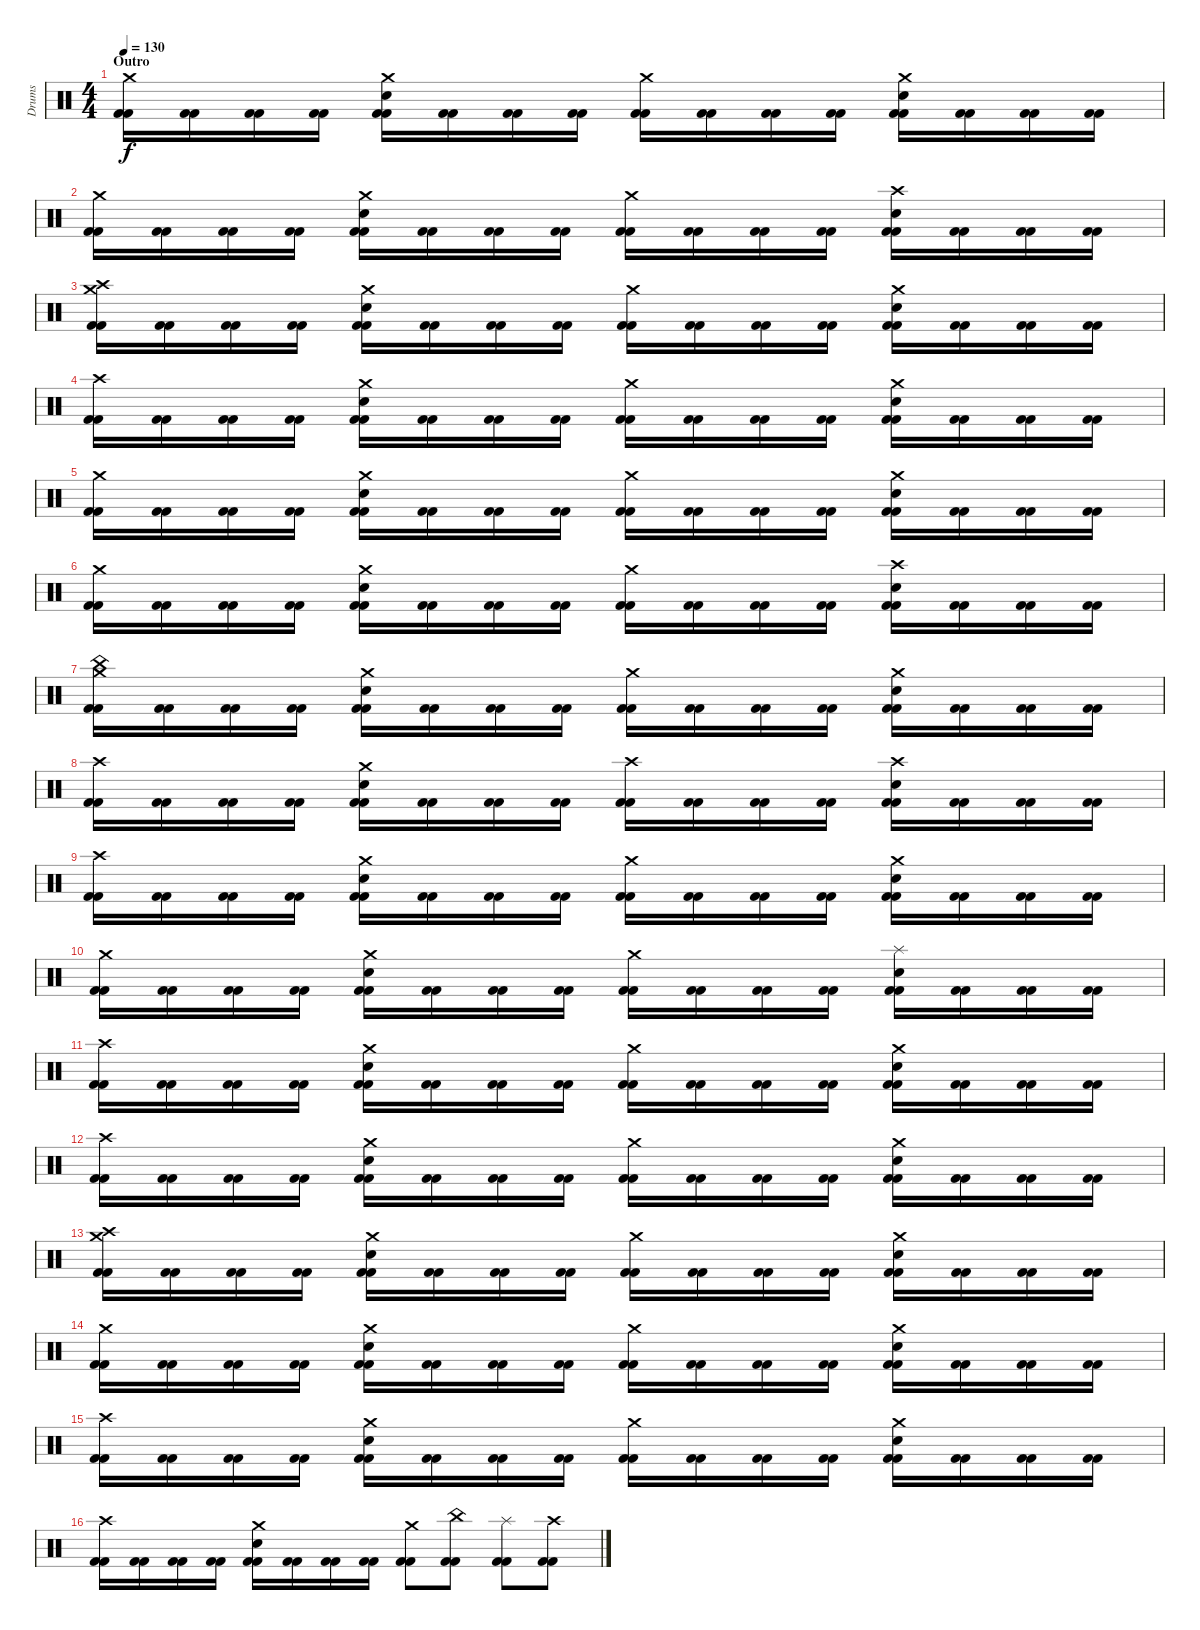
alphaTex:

\track ("Drums" "Drums") {instrument percussion}
\staff {score}
\articulation defaults
\ts (4 4)
\section ("" "Outro")
\tempo 130
\clef neutral
\ks c
("Crash medium (hit)" "Kick (hit) 2" "Kick (hit) 2").16{dy f} ("Kick (hit) 2" "Kick (hit) 2").16 ("Kick (hit) 2" "Kick (hit) 2").16 ("Kick (hit) 2" "Kick (hit) 2").16 ("Crash medium (hit)" "Snare (hit) 2" "Kick (hit) 2" "Kick (hit) 2").16 ("Kick (hit) 2" "Kick (hit) 2").16 ("Kick (hit) 2" "Kick (hit) 2").16 ("Kick (hit) 2" "Kick (hit) 2").16 ("Crash medium (hit)" "Kick (hit) 2" "Kick (hit) 2").16 ("Kick (hit) 2" "Kick (hit) 2").16 ("Kick (hit) 2" "Kick (hit) 2").16 ("Kick (hit) 2" "Kick (hit) 2").16 ("Crash medium (hit)" "Snare (hit) 2" "Kick (hit) 2" "Kick (hit) 2").16 ("Kick (hit) 2" "Kick (hit) 2").16 ("Kick (hit) 2" "Kick (hit) 2").16 ("Kick (hit) 2" "Kick (hit) 2").16 |
("Crash medium (hit)" "Kick (hit) 2" "Kick (hit) 2").16 ("Kick (hit) 2" "Kick (hit) 2").16 ("Kick (hit) 2" "Kick (hit) 2").16 ("Kick (hit) 2" "Kick (hit) 2").16 ("Crash medium (hit)" "Snare (hit) 2" "Kick (hit) 2" "Kick (hit) 2").16 ("Kick (hit) 2" "Kick (hit) 2").16 ("Kick (hit) 2" "Kick (hit) 2").16 ("Kick (hit) 2" "Kick (hit) 2").16 ("Crash medium (hit)" "Kick (hit) 2" "Kick (hit) 2").16 ("Kick (hit) 2" "Kick (hit) 2").16 ("Kick (hit) 2" "Kick (hit) 2").16 ("Kick (hit) 2" "Kick (hit) 2").16 ("Crash high (hit)" "Snare (hit) 2" "Kick (hit) 2" "Kick (hit) 2").16 ("Kick (hit) 2" "Kick (hit) 2").16 ("Kick (hit) 2" "Kick (hit) 2").16 ("Kick (hit) 2" "Kick (hit) 2").16 |
("Crash medium (hit)" "Crash high (hit)" "Kick (hit) 2" "Kick (hit) 2").16 ("Kick (hit) 2" "Kick (hit) 2").16 ("Kick (hit) 2" "Kick (hit) 2").16 ("Kick (hit) 2" "Kick (hit) 2").16 ("Crash medium (hit)" "Snare (hit) 2" "Kick (hit) 2" "Kick (hit) 2").16 ("Kick (hit) 2" "Kick (hit) 2").16 ("Kick (hit) 2" "Kick (hit) 2").16 ("Kick (hit) 2" "Kick (hit) 2").16 ("Crash medium (hit)" "Kick (hit) 2" "Kick (hit) 2").16 ("Kick (hit) 2" "Kick (hit) 2").16 ("Kick (hit) 2" "Kick (hit) 2").16 ("Kick (hit) 2" "Kick (hit) 2").16 ("Crash medium (hit)" "Snare (hit) 2" "Kick (hit) 2" "Kick (hit) 2").16 ("Kick (hit) 2" "Kick (hit) 2").16 ("Kick (hit) 2" "Kick (hit) 2").16 ("Kick (hit) 2" "Kick (hit) 2").16 |
("Crash high (hit)" "Kick (hit) 2" "Kick (hit) 2").16 ("Kick (hit) 2" "Kick (hit) 2").16 ("Kick (hit) 2" "Kick (hit) 2").16 ("Kick (hit) 2" "Kick (hit) 2").16 ("Crash medium (hit)" "Snare (hit) 2" "Kick (hit) 2" "Kick (hit) 2").16 ("Kick (hit) 2" "Kick (hit) 2").16 ("Kick (hit) 2" "Kick (hit) 2").16 ("Kick (hit) 2" "Kick (hit) 2").16 ("Crash medium (hit)" "Kick (hit) 2" "Kick (hit) 2").16 ("Kick (hit) 2" "Kick (hit) 2").16 ("Kick (hit) 2" "Kick (hit) 2").16 ("Kick (hit) 2" "Kick (hit) 2").16 ("Crash medium (hit)" "Snare (hit) 2" "Kick (hit) 2" "Kick (hit) 2").16 ("Kick (hit) 2" "Kick (hit) 2").16 ("Kick (hit) 2" "Kick (hit) 2").16 ("Kick (hit) 2" "Kick (hit) 2").16 |
("Crash medium (hit)" "Kick (hit) 2" "Kick (hit) 2").16 ("Kick (hit) 2" "Kick (hit) 2").16 ("Kick (hit) 2" "Kick (hit) 2").16 ("Kick (hit) 2" "Kick (hit) 2").16 ("Crash medium (hit)" "Snare (hit) 2" "Kick (hit) 2" "Kick (hit) 2").16 ("Kick (hit) 2" "Kick (hit) 2").16 ("Kick (hit) 2" "Kick (hit) 2").16 ("Kick (hit) 2" "Kick (hit) 2").16 ("Crash medium (hit)" "Kick (hit) 2" "Kick (hit) 2").16 ("Kick (hit) 2" "Kick (hit) 2").16 ("Kick (hit) 2" "Kick (hit) 2").16 ("Kick (hit) 2" "Kick (hit) 2").16 ("Crash medium (hit)" "Snare (hit) 2" "Kick (hit) 2" "Kick (hit) 2").16 ("Kick (hit) 2" "Kick (hit) 2").16 ("Kick (hit) 2" "Kick (hit) 2").16 ("Kick (hit) 2" "Kick (hit) 2").16 |
("Crash medium (hit)" "Kick (hit) 2" "Kick (hit) 2").16 ("Kick (hit) 2" "Kick (hit) 2").16 ("Kick (hit) 2" "Kick (hit) 2").16 ("Kick (hit) 2" "Kick (hit) 2").16 ("Crash medium (hit)" "Snare (hit) 2" "Kick (hit) 2" "Kick (hit) 2").16 ("Kick (hit) 2" "Kick (hit) 2").16 ("Kick (hit) 2" "Kick (hit) 2").16 ("Kick (hit) 2" "Kick (hit) 2").16 ("Crash medium (hit)" "Kick (hit) 2" "Kick (hit) 2").16 ("Kick (hit) 2" "Kick (hit) 2").16 ("Kick (hit) 2" "Kick (hit) 2").16 ("Kick (hit) 2" "Kick (hit) 2").16 ("Crash high (hit)" "Snare (hit) 2" "Kick (hit) 2" "Kick (hit) 2").16 ("Kick (hit) 2" "Kick (hit) 2").16 ("Kick (hit) 2" "Kick (hit) 2").16 ("Kick (hit) 2" "Kick (hit) 2").16 |
("China (hit)" "Crash medium (hit)" "Kick (hit) 2" "Kick (hit) 2").16 ("Kick (hit) 2" "Kick (hit) 2").16 ("Kick (hit) 2" "Kick (hit) 2").16 ("Kick (hit) 2" "Kick (hit) 2").16 ("Crash medium (hit)" "Snare (hit) 2" "Kick (hit) 2" "Kick (hit) 2").16 ("Kick (hit) 2" "Kick (hit) 2").16 ("Kick (hit) 2" "Kick (hit) 2").16 ("Kick (hit) 2" "Kick (hit) 2").16 ("Crash medium (hit)" "Kick (hit) 2" "Kick (hit) 2").16 ("Kick (hit) 2" "Kick (hit) 2").16 ("Kick (hit) 2" "Kick (hit) 2").16 ("Kick (hit) 2" "Kick (hit) 2").16 ("Crash medium (hit)" "Snare (hit) 2" "Kick (hit) 2" "Kick (hit) 2").16 ("Kick (hit) 2" "Kick (hit) 2").16 ("Kick (hit) 2" "Kick (hit) 2").16 ("Kick (hit) 2" "Kick (hit) 2").16 |
("Crash high (hit)" "Kick (hit) 2" "Kick (hit) 2").16 ("Kick (hit) 2" "Kick (hit) 2").16 ("Kick (hit) 2" "Kick (hit) 2").16 ("Kick (hit) 2" "Kick (hit) 2").16 ("Crash medium (hit)" "Snare (hit) 2" "Kick (hit) 2" "Kick (hit) 2").16 ("Kick (hit) 2" "Kick (hit) 2").16 ("Kick (hit) 2" "Kick (hit) 2").16 ("Kick (hit) 2" "Kick (hit) 2").16 ("Crash high (hit)" "Kick (hit) 2" "Kick (hit) 2").16 ("Kick (hit) 2" "Kick (hit) 2").16 ("Kick (hit) 2" "Kick (hit) 2").16 ("Kick (hit) 2" "Kick (hit) 2").16 ("Crash high (hit)" "Snare (hit) 2" "Kick (hit) 2" "Kick (hit) 2").16 ("Kick (hit) 2" "Kick (hit) 2").16 ("Kick (hit) 2" "Kick (hit) 2").16 ("Kick (hit) 2" "Kick (hit) 2").16 |
("Crash high (hit)" "Kick (hit) 2" "Kick (hit) 2").16 ("Kick (hit) 2" "Kick (hit) 2").16 ("Kick (hit) 2" "Kick (hit) 2").16 ("Kick (hit) 2" "Kick (hit) 2").16 ("Crash medium (hit)" "Snare (hit) 2" "Kick (hit) 2" "Kick (hit) 2").16 ("Kick (hit) 2" "Kick (hit) 2").16 ("Kick (hit) 2" "Kick (hit) 2").16 ("Kick (hit) 2" "Kick (hit) 2").16 ("Crash medium (hit)" "Kick (hit) 2" "Kick (hit) 2").16 ("Kick (hit) 2" "Kick (hit) 2").16 ("Kick (hit) 2" "Kick (hit) 2").16 ("Kick (hit) 2" "Kick (hit) 2").16 ("Crash medium (hit)" "Snare (hit) 2" "Kick (hit) 2" "Kick (hit) 2").16 ("Kick (hit) 2" "Kick (hit) 2").16 ("Kick (hit) 2" "Kick (hit) 2").16 ("Kick (hit) 2" "Kick (hit) 2").16 |
("Crash medium (hit)" "Kick (hit) 2" "Kick (hit) 2").16 ("Kick (hit) 2" "Kick (hit) 2").16 ("Kick (hit) 2" "Kick (hit) 2").16 ("Kick (hit) 2" "Kick (hit) 2").16 ("Crash medium (hit)" "Snare (hit) 2" "Kick (hit) 2" "Kick (hit) 2").16 ("Kick (hit) 2" "Kick (hit) 2").16 ("Kick (hit) 2" "Kick (hit) 2").16 ("Kick (hit) 2" "Kick (hit) 2").16 ("Crash medium (hit)" "Kick (hit) 2" "Kick (hit) 2").16 ("Kick (hit) 2" "Kick (hit) 2").16 ("Kick (hit) 2" "Kick (hit) 2").16 ("Kick (hit) 2" "Kick (hit) 2").16 ("Splash (hit)" "Snare (hit) 2" "Kick (hit) 2" "Kick (hit) 2").16 ("Kick (hit) 2" "Kick (hit) 2").16 ("Kick (hit) 2" "Kick (hit) 2").16 ("Kick (hit) 2" "Kick (hit) 2").16 |
("Crash high (hit)" "Kick (hit) 2" "Kick (hit) 2").16 ("Kick (hit) 2" "Kick (hit) 2").16 ("Kick (hit) 2" "Kick (hit) 2").16 ("Kick (hit) 2" "Kick (hit) 2").16 ("Crash medium (hit)" "Snare (hit) 2" "Kick (hit) 2" "Kick (hit) 2").16 ("Kick (hit) 2" "Kick (hit) 2").16 ("Kick (hit) 2" "Kick (hit) 2").16 ("Kick (hit) 2" "Kick (hit) 2").16 ("Crash medium (hit)" "Kick (hit) 2" "Kick (hit) 2").16 ("Kick (hit) 2" "Kick (hit) 2").16 ("Kick (hit) 2" "Kick (hit) 2").16 ("Kick (hit) 2" "Kick (hit) 2").16 ("Crash medium (hit)" "Snare (hit) 2" "Kick (hit) 2" "Kick (hit) 2").16 ("Kick (hit) 2" "Kick (hit) 2").16 ("Kick (hit) 2" "Kick (hit) 2").16 ("Kick (hit) 2" "Kick (hit) 2").16 |
("Crash high (hit)" "Kick (hit) 2" "Kick (hit) 2").16 ("Kick (hit) 2" "Kick (hit) 2").16 ("Kick (hit) 2" "Kick (hit) 2").16 ("Kick (hit) 2" "Kick (hit) 2").16 ("Crash medium (hit)" "Snare (hit) 2" "Kick (hit) 2" "Kick (hit) 2").16 ("Kick (hit) 2" "Kick (hit) 2").16 ("Kick (hit) 2" "Kick (hit) 2").16 ("Kick (hit) 2" "Kick (hit) 2").16 ("Crash medium (hit)" "Kick (hit) 2" "Kick (hit) 2").16 ("Kick (hit) 2" "Kick (hit) 2").16 ("Kick (hit) 2" "Kick (hit) 2").16 ("Kick (hit) 2" "Kick (hit) 2").16 ("Crash medium (hit)" "Snare (hit) 2" "Kick (hit) 2" "Kick (hit) 2").16 ("Kick (hit) 2" "Kick (hit) 2").16 ("Kick (hit) 2" "Kick (hit) 2").16 ("Kick (hit) 2" "Kick (hit) 2").16 |
("Crash medium (hit)" "Crash high (hit)" "Kick (hit) 2" "Kick (hit) 2").16 ("Kick (hit) 2" "Kick (hit) 2").16 ("Kick (hit) 2" "Kick (hit) 2").16 ("Kick (hit) 2" "Kick (hit) 2").16 ("Crash medium (hit)" "Snare (hit) 2" "Kick (hit) 2" "Kick (hit) 2").16 ("Kick (hit) 2" "Kick (hit) 2").16 ("Kick (hit) 2" "Kick (hit) 2").16 ("Kick (hit) 2" "Kick (hit) 2").16 ("Crash medium (hit)" "Kick (hit) 2" "Kick (hit) 2").16 ("Kick (hit) 2" "Kick (hit) 2").16 ("Kick (hit) 2" "Kick (hit) 2").16 ("Kick (hit) 2" "Kick (hit) 2").16 ("Crash medium (hit)" "Snare (hit) 2" "Kick (hit) 2" "Kick (hit) 2").16 ("Kick (hit) 2" "Kick (hit) 2").16 ("Kick (hit) 2" "Kick (hit) 2").16 ("Kick (hit) 2" "Kick (hit) 2").16 |
("Crash medium (hit)" "Kick (hit) 2" "Kick (hit) 2").16 ("Kick (hit) 2" "Kick (hit) 2").16 ("Kick (hit) 2" "Kick (hit) 2").16 ("Kick (hit) 2" "Kick (hit) 2").16 ("Crash medium (hit)" "Snare (hit) 2" "Kick (hit) 2" "Kick (hit) 2").16 ("Kick (hit) 2" "Kick (hit) 2").16 ("Kick (hit) 2" "Kick (hit) 2").16 ("Kick (hit) 2" "Kick (hit) 2").16 ("Crash medium (hit)" "Kick (hit) 2" "Kick (hit) 2").16 ("Kick (hit) 2" "Kick (hit) 2").16 ("Kick (hit) 2" "Kick (hit) 2").16 ("Kick (hit) 2" "Kick (hit) 2").16 ("Crash medium (hit)" "Snare (hit) 2" "Kick (hit) 2" "Kick (hit) 2").16 ("Kick (hit) 2" "Kick (hit) 2").16 ("Kick (hit) 2" "Kick (hit) 2").16 ("Kick (hit) 2" "Kick (hit) 2").16 |
("Crash high (hit)" "Kick (hit) 2" "Kick (hit) 2").16 ("Kick (hit) 2" "Kick (hit) 2").16 ("Kick (hit) 2" "Kick (hit) 2").16 ("Kick (hit) 2" "Kick (hit) 2").16 ("Crash medium (hit)" "Snare (hit) 2" "Kick (hit) 2" "Kick (hit) 2").16 ("Kick (hit) 2" "Kick (hit) 2").16 ("Kick (hit) 2" "Kick (hit) 2").16 ("Kick (hit) 2" "Kick (hit) 2").16 ("Crash medium (hit)" "Kick (hit) 2" "Kick (hit) 2").16 ("Kick (hit) 2" "Kick (hit) 2").16 ("Kick (hit) 2" "Kick (hit) 2").16 ("Kick (hit) 2" "Kick (hit) 2").16 ("Crash medium (hit)" "Snare (hit) 2" "Kick (hit) 2" "Kick (hit) 2").16 ("Kick (hit) 2" "Kick (hit) 2").16 ("Kick (hit) 2" "Kick (hit) 2").16 ("Kick (hit) 2" "Kick (hit) 2").16 |
("Crash high (hit)" "Kick (hit) 2" "Kick (hit) 2").16 ("Kick (hit) 2" "Kick (hit) 2").16 ("Kick (hit) 2" "Kick (hit) 2").16 ("Kick (hit) 2" "Kick (hit) 2").16 ("Crash medium (hit)" "Snare (hit) 2" "Kick (hit) 2" "Kick (hit) 2").16 ("Kick (hit) 2" "Kick (hit) 2").16 ("Kick (hit) 2" "Kick (hit) 2").16 ("Kick (hit) 2" "Kick (hit) 2").16 ("Crash medium (hit)" "Kick (hit) 2" "Kick (hit) 2").8 ("China (hit)" "Kick (hit) 2" "Kick (hit) 2").8 ("Splash (hit)" "Kick (hit) 2" "Kick (hit) 2").8 ("Crash high (hit)" "Kick (hit) 2" "Kick (hit) 2").8
